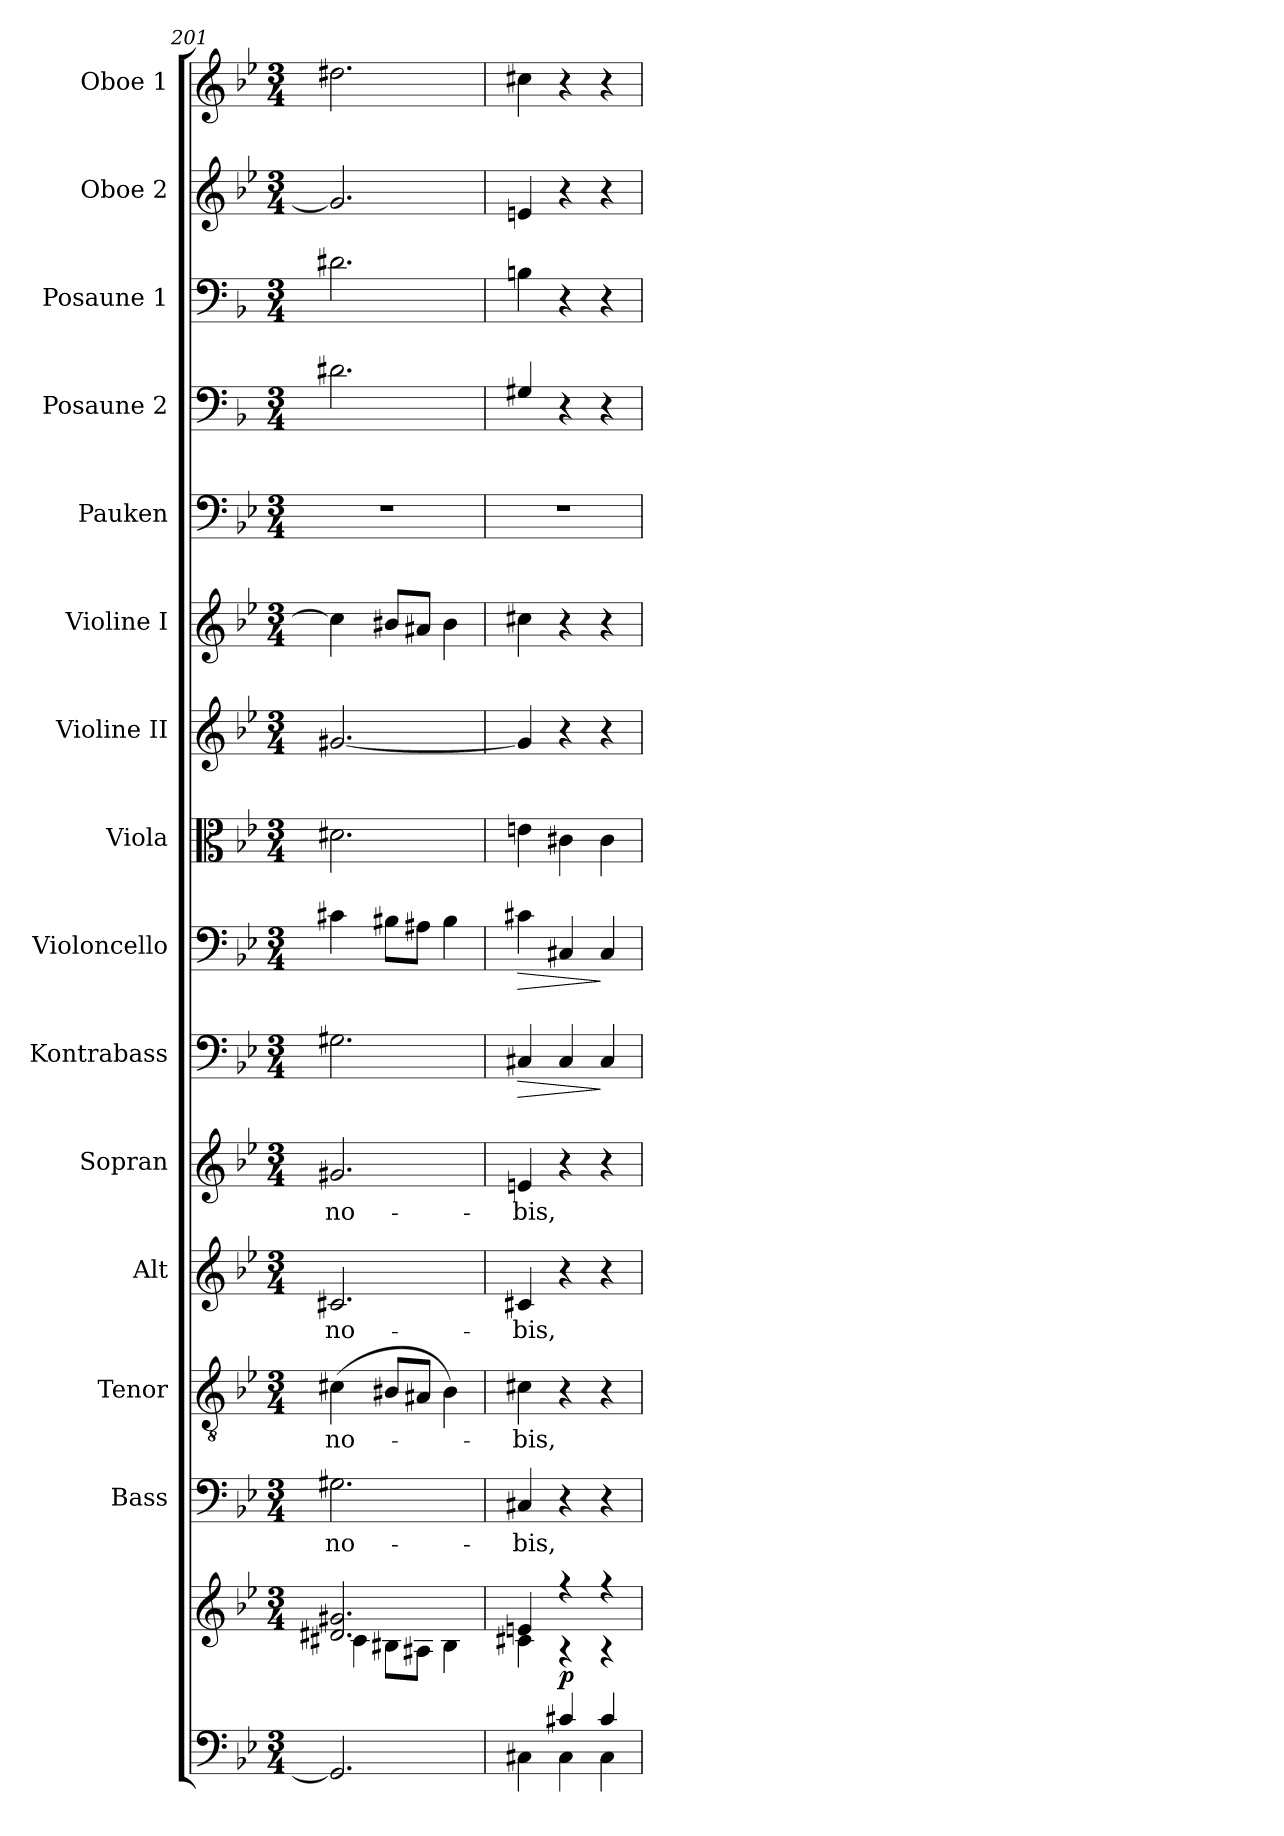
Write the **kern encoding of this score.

**kern	**kern	**dynam	**kern	**text	**kern	**text	**kern	**text	**kern	**text	**kern	**dynam	**kern	**dynam	**kern	**kern	**kern	**kern	**kern	**kern	**kern	**kern
*part15	*part15	*part15	*part14	*part14	*part13	*part13	*part12	*part12	*part11	*part11	*part10	*part10	*part9	*part9	*part8	*part7	*part6	*part5	*part4	*part3	*part2	*part1
*staff16	*staff15	*staff15/16	*staff14	*staff14	*staff13	*staff13	*staff12	*staff12	*staff11	*staff11	*staff10	*staff10	*staff9	*staff9	*staff8	*staff7	*staff6	*staff5	*staff4	*staff3	*staff2	*staff1
*	*	*	*I"Bass	*	*I"Tenor	*	*I"Alt	*	*I"Sopran	*	*I"Kontrabass	*	*I"Violoncello	*	*I"Viola	*I"Violine II	*I"Violine I	*I"Pauken	*I"Posaune 2	*I"Posaune 1	*I"Oboe 2	*I"Oboe 1
*	*	*	*I'B.	*	*I'T.	*	*I'A.	*	*I'S.	*	*I'Kb.	*	*I'Vc.	*	*I'Vla.	*I'Vl. II	*I'Vl. I	*I'Pk.	*I'Pos. 2	*I'Pos. 1	*I'Ob. 2	*I'Ob. 1
!!LO:PB:g=z
*clefF4	*clefG2	*	*clefF4	*	*clefGv2	*	*clefG2	*	*clefG2	*	*clefF4	*	*clefF4	*	*clefC3	*clefG2	*clefG2	*clefF4	*clefF4	*clefF4	*clefG2	*clefG2
*	*	*	*	*	*	*	*	*	*	*	*ITrd7c12	*	*	*	*	*	*	*	*ITrd4c7	*ITrd4c7	*	*
*k[b-e-]	*k[b-e-]	*	*k[b-e-]	*	*k[b-e-]	*	*k[b-e-]	*	*k[b-e-]	*	*k[b-e-]	*	*k[b-e-]	*	*k[b-e-]	*k[b-e-]	*k[b-e-]	*k[b-e-]	*k[b-e-]	*k[b-e-]	*k[b-e-]	*k[b-e-]
*B-:	*B-:	*	*B-:	*	*B-:	*	*B-:	*	*B-:	*	*B-:	*	*B-:	*	*B-:	*B-:	*B-:	*B-:	*B-:	*B-:	*B-:	*B-:
*M3/4	*M3/4	*	*M3/4	*	*M3/4	*	*M3/4	*	*M3/4	*	*M3/4	*	*M3/4	*	*M3/4	*M3/4	*M3/4	*M3/4	*M3/4	*M3/4	*M3/4	*M3/4
=201	=201	=201	=201	=201	=201	=201	=201	=201	=201	=201	=201	=201	=201	=201	=201	=201	=201	=201	=201	=201	=201	=201
*	*^	*	*	*	*	*	*	*	*	*	*	*	*	*	*	*	*	*	*	*	*	*
!	!	!	!	!	!LO:LY:b	!	!LO:LY:b	!	!LO:LY:b	!	!LO:LY:b	!	!	!	!	!	!	!	!	!	!	!	!
2.GG#/]	2.d#X/ 2.g#X/	4c#X\	.	2.G#X\	no-	(>4c#X\	no-	2.c#X/	no-	2.g#X/	no-	2.GG#X\	.	4c#X\	.	2.d#X\	[2.g#X/	4cc#\]	2.r	2.G#X\	2.G#X\	2.g#/]	2.dd#X\
.	.	8B#X\L	.	.	.	8B#X/L	.	.	.	.	.	.	.	8B#X\L	.	.	.	8b#X/L	.	.	.	.	.
.	.	8A#X\J	.	.	.	8A#X/J	.	.	.	.	.	.	.	8A#X\J	.	.	.	8a#X/J	.	.	.	.	.
.	.	4B#\	.	.	.	4B#\)	.	.	.	.	.	.	.	4B#\	.	.	.	4b#\	.	.	.	.	.
=202	=202	=202	=202	=202	=202	=202	=202	=202	=202	=202	=202	=202	=202	=202	=202	=202	=202	=202	=202	=202	=202	=202	=202
*^	*	*	*	*	*	*	*	*	*	*	*	*	*	*	*	*	*	*	*	*	*	*	*
!	!	!	!	!	!	!LO:LY:b	!	!LO:LY:b	!	!LO:LY:b	!	!LO:LY:b	!	!LO:HP:b	!	!LO:HP:b	!	!	!	!	!	!	!	!
4ryy	4C#X\	4en/	4c#X\	.	4C#X/	-bis,	4c#X\	-bis,	4c#X/	-bis,	4en/	-bis,	4CC#X/	>	4c#X\	>	4en\	4g#/]	4cc#X\	2.r	4C#X/	4En\	4en/	4cc#X\
!	!	!	!	!LO:DY:b	!	!	!	!	!	!	!	!	!	!	!	!	!	!	!	!	!	!	!	!
4c#X/	4C#\	4r	4r	p	4r	.	4r	.	4r	.	4r	.	4CC#/	.	4C#X/	.	4c#X\	4r	4r	.	4r	4r	4r	4r
4c#/	4C#\	4r	4r	.	4r	.	4r	.	4r	.	4r	.	4CC#/	]	4C#/	]	4c#\	4r	4r	.	4r	4r	4r	4r
*v	*v	*	*	*	*	*	*	*	*	*	*	*	*	*	*	*	*	*	*	*	*	*	*	*
*	*v	*v	*	*	*	*	*	*	*	*	*	*	*	*	*	*	*	*	*	*	*	*	*
=	=	=	=	=	=	=	=	=	=	=	=	=	=	=	=	=	=	=	=	=	=	=
*-	*-	*-	*-	*-	*-	*-	*-	*-	*-	*-	*-	*-	*-	*-	*-	*-	*-	*-	*-	*-	*-	*-
